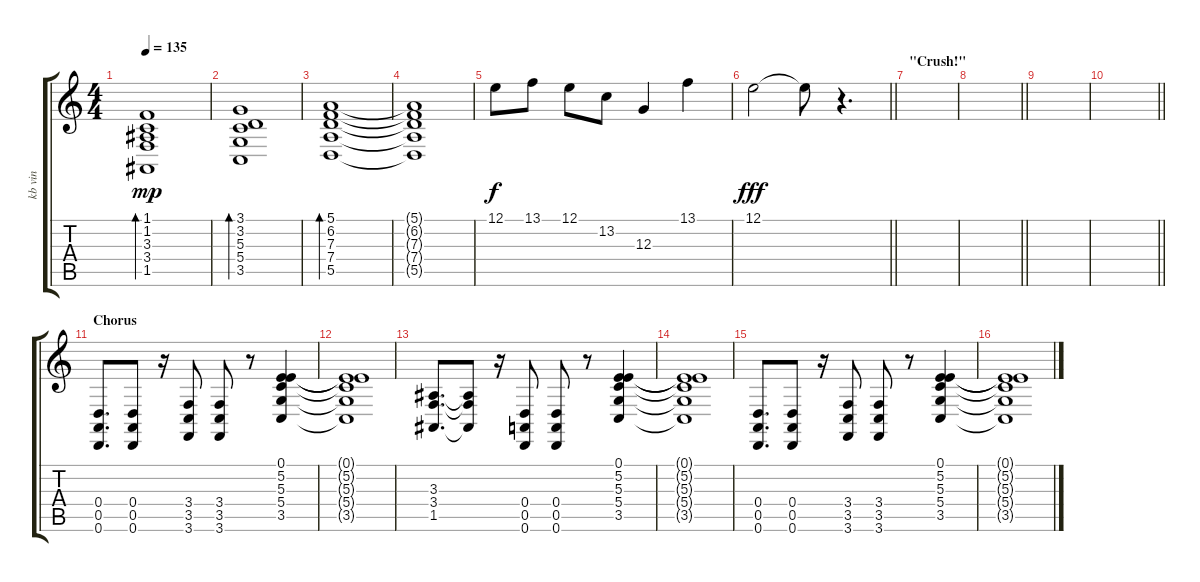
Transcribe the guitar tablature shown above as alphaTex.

\track ("kb vin" "kb vin") {instrument harpsichord}
\staff {score tabs}
\tuning (E4 B3 G3 D3 A2 D2) {hide}
\ts (4 4)
\tempo 135
\clef g2
\ks c
(1.1 1.2 3.3 3.4 1.5).1{bd 30 dy mp} |
(3.1 3.2 5.3 5.4 3.5).1{bd 30} |
(5.1 6.2 7.3 7.4 5.5).1{bd 30} |
(5.1{t} 6.2{t} 7.3{t} 7.4{t} 5.5{t}).1 |
12.1.8{dy f} 13.1.8 12.1.8 13.2.8 12.3.4 13.1.4 |
\barLineRight lightlight
12.1.2{dy fff} 12.1{t}.8 r.4{d} |
\section ("" "\"Crush!\"")
|
\barLineRight lightlight
|
|
\barLineRight lightlight
|
\section ("" "Chorus")
(0.4 0.5 0.6).8{d} (0.4 0.5 0.6).8 r.16 (3.4 3.5 3.6).8 (3.4 3.5 3.6).8 r.8 (0.1 5.2 5.3 5.4 3.5).4 |
(0.1{t} 5.2{t} 5.3{t} 5.4{t} 3.5{t}).1 |
(3.3 3.4 1.5).8{d} (3.3{t} 3.4{t} 1.5{t}).8 r.16 (0.4 0.5 0.6).8 (0.4 0.5 0.6).8 r.8 (0.1 5.2 5.3 5.4 3.5).4 |
(0.1{t} 5.2{t} 5.3{t} 5.4{t} 3.5{t}).1 |
(0.4 0.5 0.6).8{d} (0.4 0.5 0.6).8 r.16 (3.4 3.5 3.6).8 (3.4 3.5 3.6).8 r.8 (0.1 5.2 5.3 5.4 3.5).4 |
(0.1{t} 5.2{t} 5.3{t} 5.4{t} 3.5{t}).1
